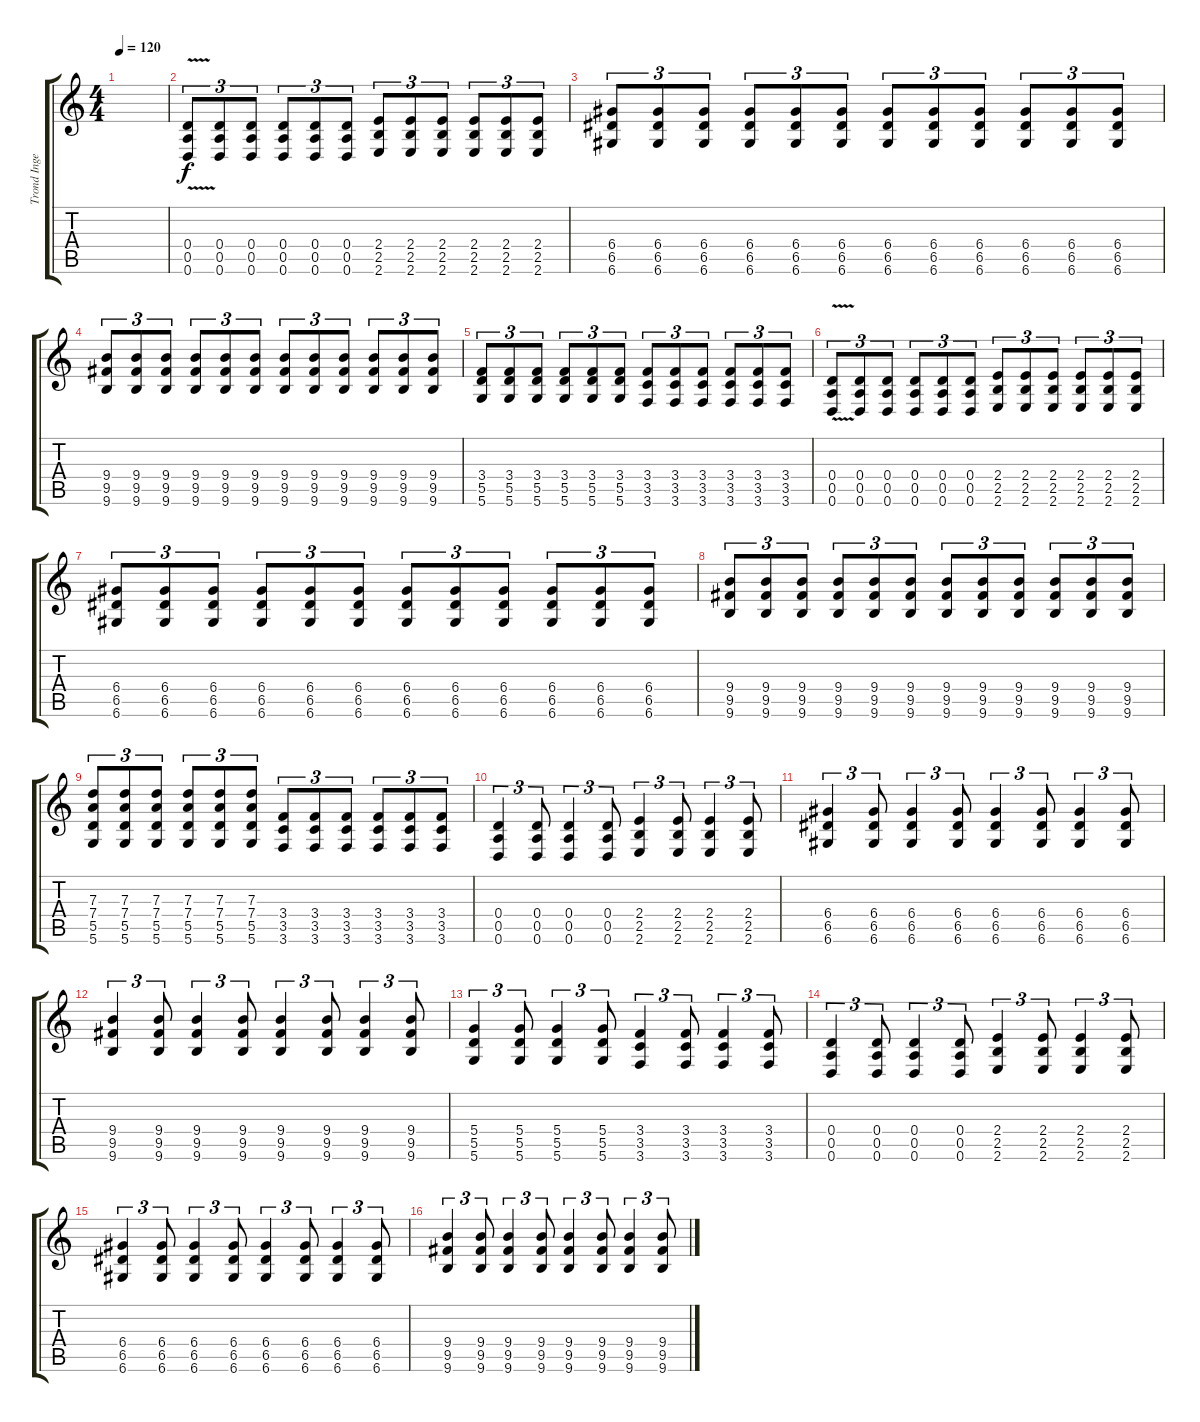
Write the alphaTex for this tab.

\track ("Trond Inge" "Trond Inge") {instrument distortionguitar}
\staff {score tabs}
\tuning (E4 B3 G3 D3 A2 D2) {hide}
\ts (4 4)
\tempo 120
\clef g2
\ks c
|
(0.4 0.5 0.6{v}).8{tu (3 2)} (0.4 0.5 0.6).8{tu (3 2)} (0.4 0.5 0.6).8{tu (3 2)} (0.4 0.5 0.6).8{tu (3 2)} (0.4 0.5 0.6).8{tu (3 2)} (0.4 0.5 0.6).8{tu (3 2)} (2.4 2.5 2.6).8{tu (3 2)} (2.4 2.5 2.6).8{tu (3 2)} (2.4 2.5 2.6).8{tu (3 2)} (2.4 2.5 2.6).8{tu (3 2)} (2.4 2.5 2.6).8{tu (3 2)} (2.4 2.5 2.6).8{tu (3 2)} |
(6.4 6.5 6.6).8{tu (3 2)} (6.4 6.5 6.6).8{tu (3 2)} (6.4 6.5 6.6).8{tu (3 2)} (6.4 6.5 6.6).8{tu (3 2)} (6.4 6.5 6.6).8{tu (3 2)} (6.4 6.5 6.6).8{tu (3 2)} (6.4 6.5 6.6).8{tu (3 2)} (6.4 6.5 6.6).8{tu (3 2)} (6.4 6.5 6.6).8{tu (3 2)} (6.4 6.5 6.6).8{tu (3 2)} (6.4 6.5 6.6).8{tu (3 2)} (6.4 6.5 6.6).8{tu (3 2)} |
(9.4 9.5 9.6).8{tu (3 2)} (9.4 9.5 9.6).8{tu (3 2)} (9.4 9.5 9.6).8{tu (3 2)} (9.4 9.5 9.6).8{tu (3 2)} (9.4 9.5 9.6).8{tu (3 2)} (9.4 9.5 9.6).8{tu (3 2)} (9.4 9.5 9.6).8{tu (3 2)} (9.4 9.5 9.6).8{tu (3 2)} (9.4 9.5 9.6).8{tu (3 2)} (9.4 9.5 9.6).8{tu (3 2)} (9.4 9.5 9.6).8{tu (3 2)} (9.4 9.5 9.6).8{tu (3 2)} |
(3.4 5.5 5.6).8{tu (3 2)} (3.4 5.5 5.6).8{tu (3 2)} (3.4 5.5 5.6).8{tu (3 2)} (3.4 5.5 5.6).8{tu (3 2)} (3.4 5.5 5.6).8{tu (3 2)} (3.4 5.5 5.6).8{tu (3 2)} (3.4 3.5 3.6).8{tu (3 2)} (3.4 3.5 3.6).8{tu (3 2)} (3.4 3.5 3.6).8{tu (3 2)} (3.4 3.5 3.6).8{tu (3 2)} (3.4 3.5 3.6).8{tu (3 2)} (3.4 3.5 3.6).8{tu (3 2)} |
(0.4 0.5 0.6{v}).8{tu (3 2)} (0.4 0.5 0.6).8{tu (3 2)} (0.4 0.5 0.6).8{tu (3 2)} (0.4 0.5 0.6).8{tu (3 2)} (0.4 0.5 0.6).8{tu (3 2)} (0.4 0.5 0.6).8{tu (3 2)} (2.4 2.5 2.6).8{tu (3 2)} (2.4 2.5 2.6).8{tu (3 2)} (2.4 2.5 2.6).8{tu (3 2)} (2.4 2.5 2.6).8{tu (3 2)} (2.4 2.5 2.6).8{tu (3 2)} (2.4 2.5 2.6).8{tu (3 2)} |
(6.4 6.5 6.6).8{tu (3 2)} (6.4 6.5 6.6).8{tu (3 2)} (6.4 6.5 6.6).8{tu (3 2)} (6.4 6.5 6.6).8{tu (3 2)} (6.4 6.5 6.6).8{tu (3 2)} (6.4 6.5 6.6).8{tu (3 2)} (6.4 6.5 6.6).8{tu (3 2)} (6.4 6.5 6.6).8{tu (3 2)} (6.4 6.5 6.6).8{tu (3 2)} (6.4 6.5 6.6).8{tu (3 2)} (6.4 6.5 6.6).8{tu (3 2)} (6.4 6.5 6.6).8{tu (3 2)} |
(9.4 9.5 9.6).8{tu (3 2)} (9.4 9.5 9.6).8{tu (3 2)} (9.4 9.5 9.6).8{tu (3 2)} (9.4 9.5 9.6).8{tu (3 2)} (9.4 9.5 9.6).8{tu (3 2)} (9.4 9.5 9.6).8{tu (3 2)} (9.4 9.5 9.6).8{tu (3 2)} (9.4 9.5 9.6).8{tu (3 2)} (9.4 9.5 9.6).8{tu (3 2)} (9.4 9.5 9.6).8{tu (3 2)} (9.4 9.5 9.6).8{tu (3 2)} (9.4 9.5 9.6).8{tu (3 2)} |
(7.3 7.4 5.5 5.6).8{tu (3 2)} (7.3 7.4 5.5 5.6).8{tu (3 2)} (7.3 7.4 5.5 5.6).8{tu (3 2)} (7.3 7.4 5.5 5.6).8{tu (3 2)} (7.3 7.4 5.5 5.6).8{tu (3 2)} (7.3 7.4 5.5 5.6).8{tu (3 2)} (3.4 3.5 3.6).8{tu (3 2)} (3.4 3.5 3.6).8{tu (3 2)} (3.4 3.5 3.6).8{tu (3 2)} (3.4 3.5 3.6).8{tu (3 2)} (3.4 3.5 3.6).8{tu (3 2)} (3.4 3.5 3.6).8{tu (3 2)} |
(0.4 0.5 0.6).4{tu (3 2)} (0.4 0.5 0.6).8{tu (3 2)} (0.4 0.5 0.6).4{tu (3 2)} (0.4 0.5 0.6).8{tu (3 2)} (2.4 2.5 2.6).4{tu (3 2)} (2.4 2.5 2.6).8{tu (3 2)} (2.4 2.5 2.6).4{tu (3 2)} (2.4 2.5 2.6).8{tu (3 2)} |
(6.4 6.5 6.6).4{tu (3 2)} (6.4 6.5 6.6).8{tu (3 2)} (6.4 6.5 6.6).4{tu (3 2)} (6.4 6.5 6.6).8{tu (3 2)} (6.4 6.5 6.6).4{tu (3 2)} (6.4 6.5 6.6).8{tu (3 2)} (6.4 6.5 6.6).4{tu (3 2)} (6.4 6.5 6.6).8{tu (3 2)} |
(9.4 9.5 9.6).4{tu (3 2)} (9.4 9.5 9.6).8{tu (3 2)} (9.4 9.5 9.6).4{tu (3 2)} (9.4 9.5 9.6).8{tu (3 2)} (9.4 9.5 9.6).4{tu (3 2)} (9.4 9.5 9.6).8{tu (3 2)} (9.4 9.5 9.6).4{tu (3 2)} (9.4 9.5 9.6).8{tu (3 2)} |
(5.4 5.5 5.6).4{tu (3 2)} (5.4 5.5 5.6).8{tu (3 2)} (5.4 5.5 5.6).4{tu (3 2)} (5.4 5.5 5.6).8{tu (3 2)} (3.4 3.5 3.6).4{tu (3 2)} (3.4 3.5 3.6).8{tu (3 2)} (3.4 3.5 3.6).4{tu (3 2)} (3.4 3.5 3.6).8{tu (3 2)} |
(0.4 0.5 0.6).4{tu (3 2)} (0.4 0.5 0.6).8{tu (3 2)} (0.4 0.5 0.6).4{tu (3 2)} (0.4 0.5 0.6).8{tu (3 2)} (2.4 2.5 2.6).4{tu (3 2)} (2.4 2.5 2.6).8{tu (3 2)} (2.4 2.5 2.6).4{tu (3 2)} (2.4 2.5 2.6).8{tu (3 2)} |
(6.4 6.5 6.6).4{tu (3 2)} (6.4 6.5 6.6).8{tu (3 2)} (6.4 6.5 6.6).4{tu (3 2)} (6.4 6.5 6.6).8{tu (3 2)} (6.4 6.5 6.6).4{tu (3 2)} (6.4 6.5 6.6).8{tu (3 2)} (6.4 6.5 6.6).4{tu (3 2)} (6.4 6.5 6.6).8{tu (3 2)} |
(9.4 9.5 9.6).4{tu (3 2)} (9.4 9.5 9.6).8{tu (3 2)} (9.4 9.5 9.6).4{tu (3 2)} (9.4 9.5 9.6).8{tu (3 2)} (9.4 9.5 9.6).4{tu (3 2)} (9.4 9.5 9.6).8{tu (3 2)} (9.4 9.5 9.6).4{tu (3 2)} (9.4 9.5 9.6).8{tu (3 2)}
